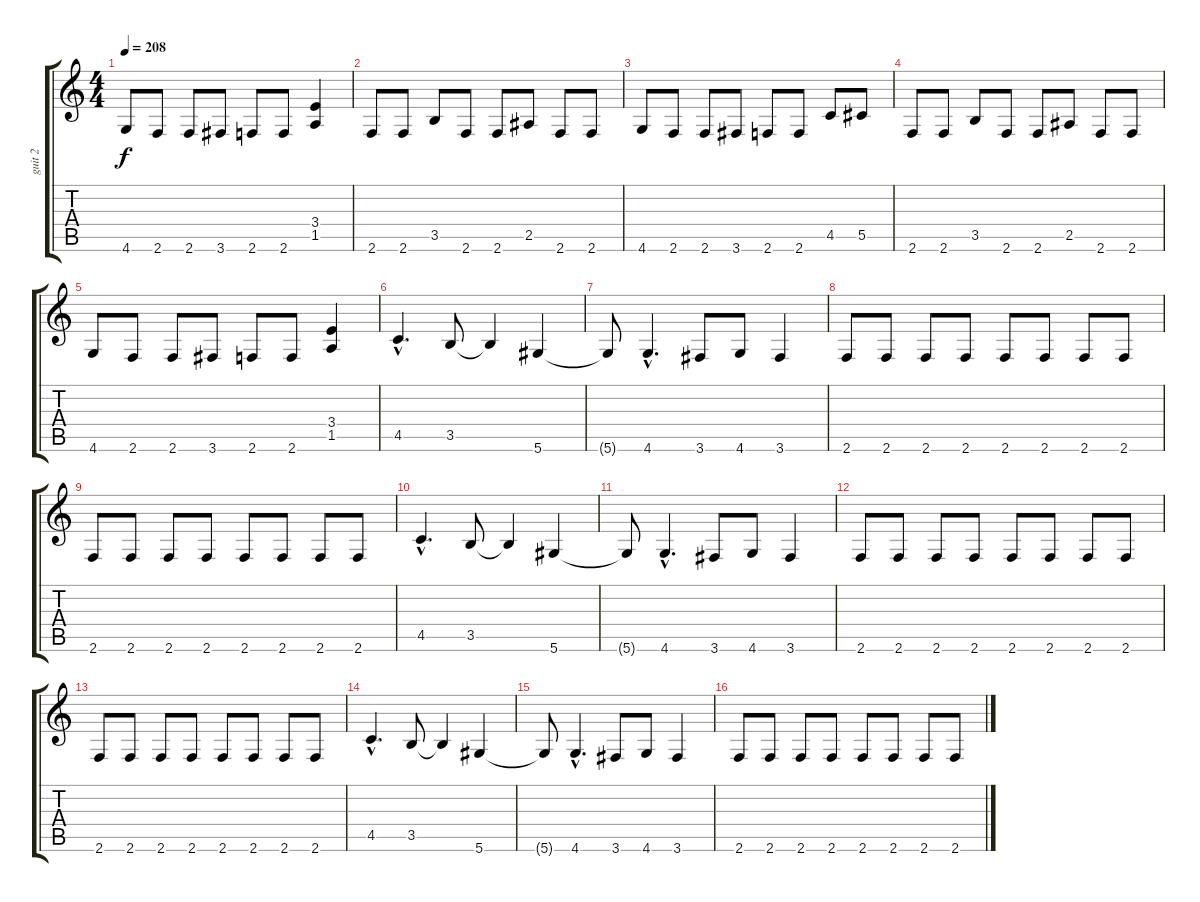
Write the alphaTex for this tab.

\track ("guit 2" "guit 2") {instrument distortionguitar}
\staff {score tabs}
\tuning (Eb4 Bb3 Gb3 Db3 Ab2 Eb2) {hide}
\ts (4 4)
\tempo 208
\clef g2
\ks c
4.6.8{dy f} 2.6.8 2.6.8 3.6.8 2.6.8 2.6.8 (3.4 1.5).4 |
2.6.8 2.6.8 3.5.8 2.6.8 2.6.8 2.5.8 2.6.8 2.6.8 |
4.6.8 2.6.8 2.6.8 3.6.8 2.6.8 2.6.8 4.5.8 5.5.8 |
2.6.8 2.6.8 3.5.8 2.6.8 2.6.8 2.5.8 2.6.8 2.6.8 |
4.6.8 2.6.8 2.6.8 3.6.8 2.6.8 2.6.8 (3.4 1.5).4 |
4.5{hac}.4{d} 3.5.8 3.5{t}.4 5.6.4 |
5.6{t}.8 4.6{hac}.4{d} 3.6.8 4.6.8 3.6.4 |
2.6.8 2.6.8 2.6.8 2.6.8 2.6.8 2.6.8 2.6.8 2.6.8 |
2.6.8 2.6.8 2.6.8 2.6.8 2.6.8 2.6.8 2.6.8 2.6.8 |
4.5{hac}.4{d} 3.5.8 3.5{t}.4 5.6.4 |
5.6{t}.8 4.6{hac}.4{d} 3.6.8 4.6.8 3.6.4 |
2.6.8 2.6.8 2.6.8 2.6.8 2.6.8 2.6.8 2.6.8 2.6.8 |
2.6.8 2.6.8 2.6.8 2.6.8 2.6.8 2.6.8 2.6.8 2.6.8 |
4.5{hac}.4{d} 3.5.8 3.5{t}.4 5.6.4 |
5.6{t}.8 4.6{hac}.4{d} 3.6.8 4.6.8 3.6.4 |
2.6.8 2.6.8 2.6.8 2.6.8 2.6.8 2.6.8 2.6.8 2.6.8
